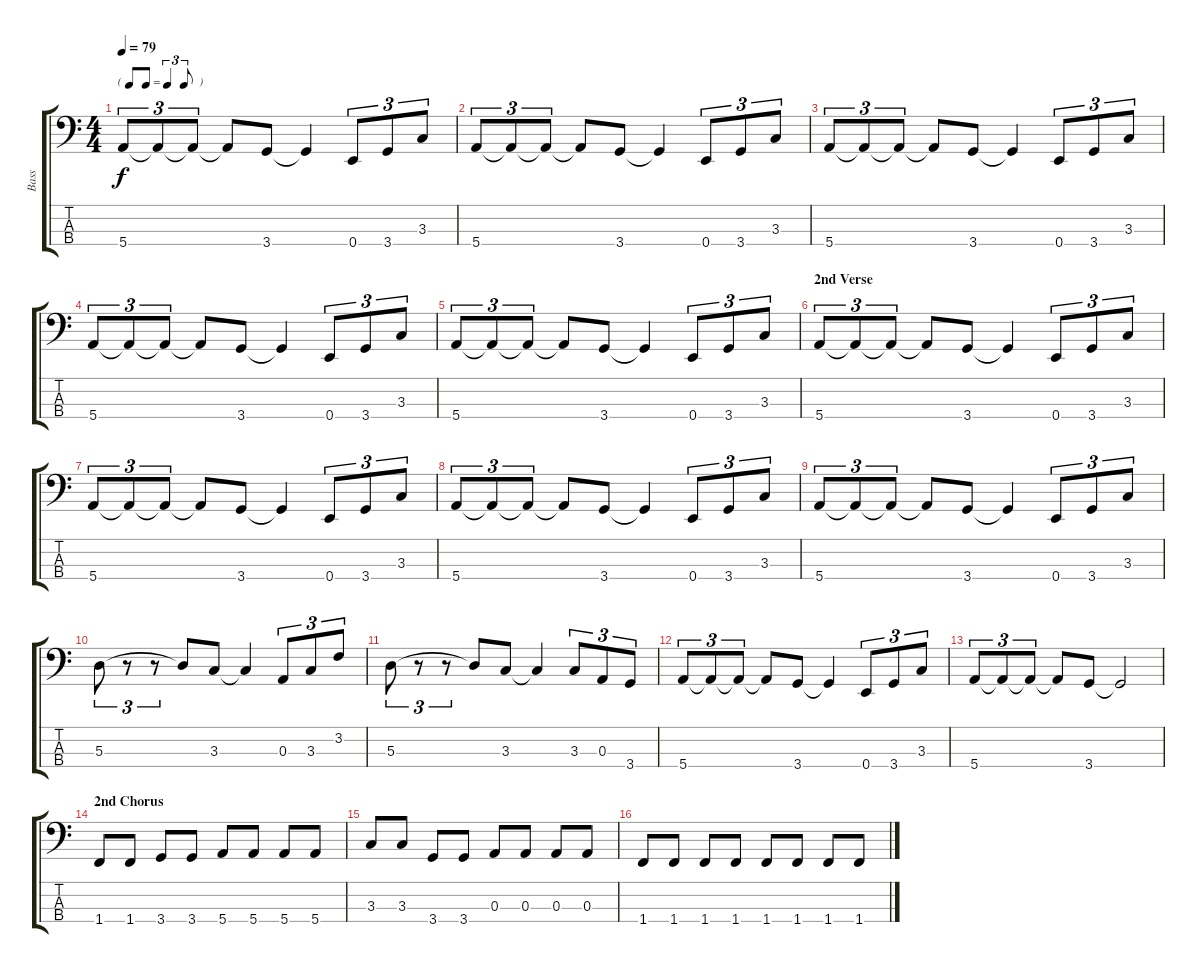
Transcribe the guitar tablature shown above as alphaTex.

\track ("Bass" "Bass") {instrument electricbassfinger}
\staff {score tabs}
\tuning (G2 D2 A1 E1) {hide}
\ts (4 4)
\tf triplet8th
\tempo 79
\clef f4
\ks c
5.4.8{tu (3 2) dy f} 5.4{t}.8{tu (3 2)} 5.4{t}.8{tu (3 2)} 5.4{t}.8 3.4.8 3.4{t}.4 0.4.8{tu (3 2)} 3.4.8{tu (3 2)} 3.3.8{tu (3 2)} |
5.4.8{tu (3 2)} 5.4{t}.8{tu (3 2)} 5.4{t}.8{tu (3 2)} 5.4{t}.8 3.4.8 3.4{t}.4 0.4.8{tu (3 2)} 3.4.8{tu (3 2)} 3.3.8{tu (3 2)} |
5.4.8{tu (3 2)} 5.4{t}.8{tu (3 2)} 5.4{t}.8{tu (3 2)} 5.4{t}.8 3.4.8 3.4{t}.4 0.4.8{tu (3 2)} 3.4.8{tu (3 2)} 3.3.8{tu (3 2)} |
5.4.8{tu (3 2)} 5.4{t}.8{tu (3 2)} 5.4{t}.8{tu (3 2)} 5.4{t}.8 3.4.8 3.4{t}.4 0.4.8{tu (3 2)} 3.4.8{tu (3 2)} 3.3.8{tu (3 2)} |
5.4.8{tu (3 2)} 5.4{t}.8{tu (3 2)} 5.4{t}.8{tu (3 2)} 5.4{t}.8 3.4.8 3.4{t}.4 0.4.8{tu (3 2)} 3.4.8{tu (3 2)} 3.3.8{tu (3 2)} |
\section ("" "2nd Verse")
5.4.8{tu (3 2)} 5.4{t}.8{tu (3 2)} 5.4{t}.8{tu (3 2)} 5.4{t}.8 3.4.8 3.4{t}.4 0.4.8{tu (3 2)} 3.4.8{tu (3 2)} 3.3.8{tu (3 2)} |
5.4.8{tu (3 2)} 5.4{t}.8{tu (3 2)} 5.4{t}.8{tu (3 2)} 5.4{t}.8 3.4.8 3.4{t}.4 0.4.8{tu (3 2)} 3.4.8{tu (3 2)} 3.3.8{tu (3 2)} |
5.4.8{tu (3 2)} 5.4{t}.8{tu (3 2)} 5.4{t}.8{tu (3 2)} 5.4{t}.8 3.4.8 3.4{t}.4 0.4.8{tu (3 2)} 3.4.8{tu (3 2)} 3.3.8{tu (3 2)} |
5.4.8{tu (3 2)} 5.4{t}.8{tu (3 2)} 5.4{t}.8{tu (3 2)} 5.4{t}.8 3.4.8 3.4{t}.4 0.4.8{tu (3 2)} 3.4.8{tu (3 2)} 3.3.8{tu (3 2)} |
5.3.8{tu (3 2)} r.8{tu (3 2)} r.8{tu (3 2)} 5.3{t}.8 3.3.8 3.3{t}.4 0.3.8{tu (3 2)} 3.3.8{tu (3 2)} 3.2.8{tu (3 2)} |
5.3.8{tu (3 2)} r.8{tu (3 2)} r.8{tu (3 2)} 5.3{t}.8 3.3.8 3.3{t}.4 3.3.8{tu (3 2)} 0.3.8{tu (3 2)} 3.4.8{tu (3 2)} |
5.4.8{tu (3 2)} 5.4{t}.8{tu (3 2)} 5.4{t}.8{tu (3 2)} 5.4{t}.8 3.4.8 3.4{t}.4 0.4.8{tu (3 2)} 3.4.8{tu (3 2)} 3.3.8{tu (3 2)} |
5.4.8{tu (3 2)} 5.4{t}.8{tu (3 2)} 5.4{t}.8{tu (3 2)} 5.4{t}.8 3.4.8 3.4{t}.2 |
\section ("" "2nd Chorus")
1.4.8 1.4.8 3.4.8 3.4.8 5.4.8 5.4.8 5.4.8 5.4.8 |
3.3.8 3.3.8 3.4.8 3.4.8 0.3.8 0.3.8 0.3.8 0.3.8 |
1.4.8 1.4.8 1.4.8 1.4.8 1.4.8 1.4.8 1.4.8 1.4.8
